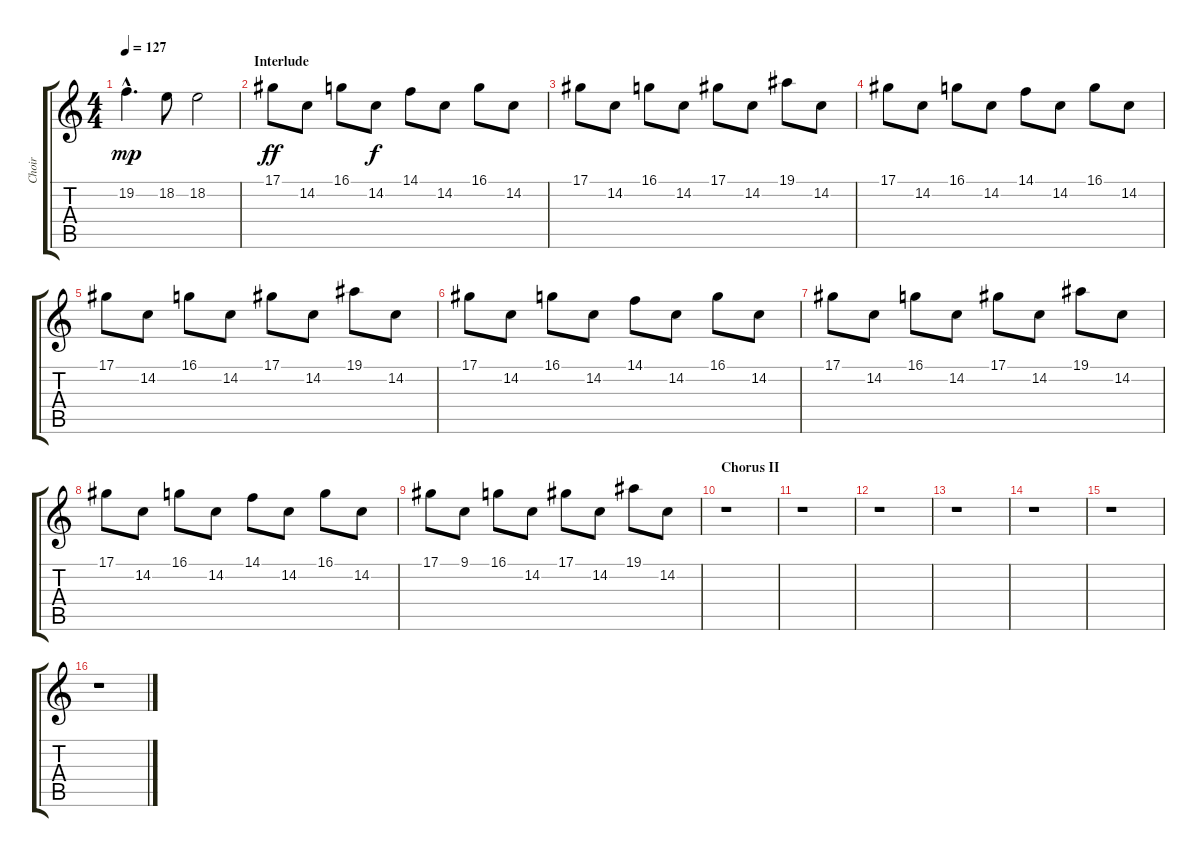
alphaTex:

\track ("Choir" "Choir") {instrument acousticgrandpiano}
\staff {score tabs}
\tuning (Eb4 Bb3 Gb3 Db3 Ab2 Eb2) {hide}
\ts (4 4)
\tempo 127
\clef g2
\ks c
19.2{hac}.4{d dy mp} 18.2.8 18.2.2 |
\section ("" "Interlude")
17.1.8{dy ff volume 10 instrument acousticgrandpiano} 14.2.8 16.1.8 14.2.8{dy f} 14.1.8 14.2.8 16.1.8 14.2.8 |
17.1.8 14.2.8 16.1.8 14.2.8 17.1.8 14.2.8 19.1.8 14.2.8 |
17.1.8 14.2.8 16.1.8 14.2.8 14.1.8 14.2.8 16.1.8 14.2.8 |
17.1.8 14.2.8 16.1.8 14.2.8 17.1.8 14.2.8 19.1.8 14.2.8 |
17.1.8 14.2.8 16.1.8 14.2.8 14.1.8 14.2.8 16.1.8 14.2.8 |
17.1.8 14.2.8 16.1.8 14.2.8 17.1.8 14.2.8 19.1.8 14.2.8 |
17.1.8 14.2.8 16.1.8 14.2.8 14.1.8 14.2.8 16.1.8 14.2.8 |
17.1.8 9.1.8 16.1.8 14.2.8 17.1.8 14.2.8 19.1.8 14.2.8 |
\section ("" "Chorus II")
r.1 |
r.1 |
r.1 |
r.1 |
r.1 |
r.1 |
r.1
